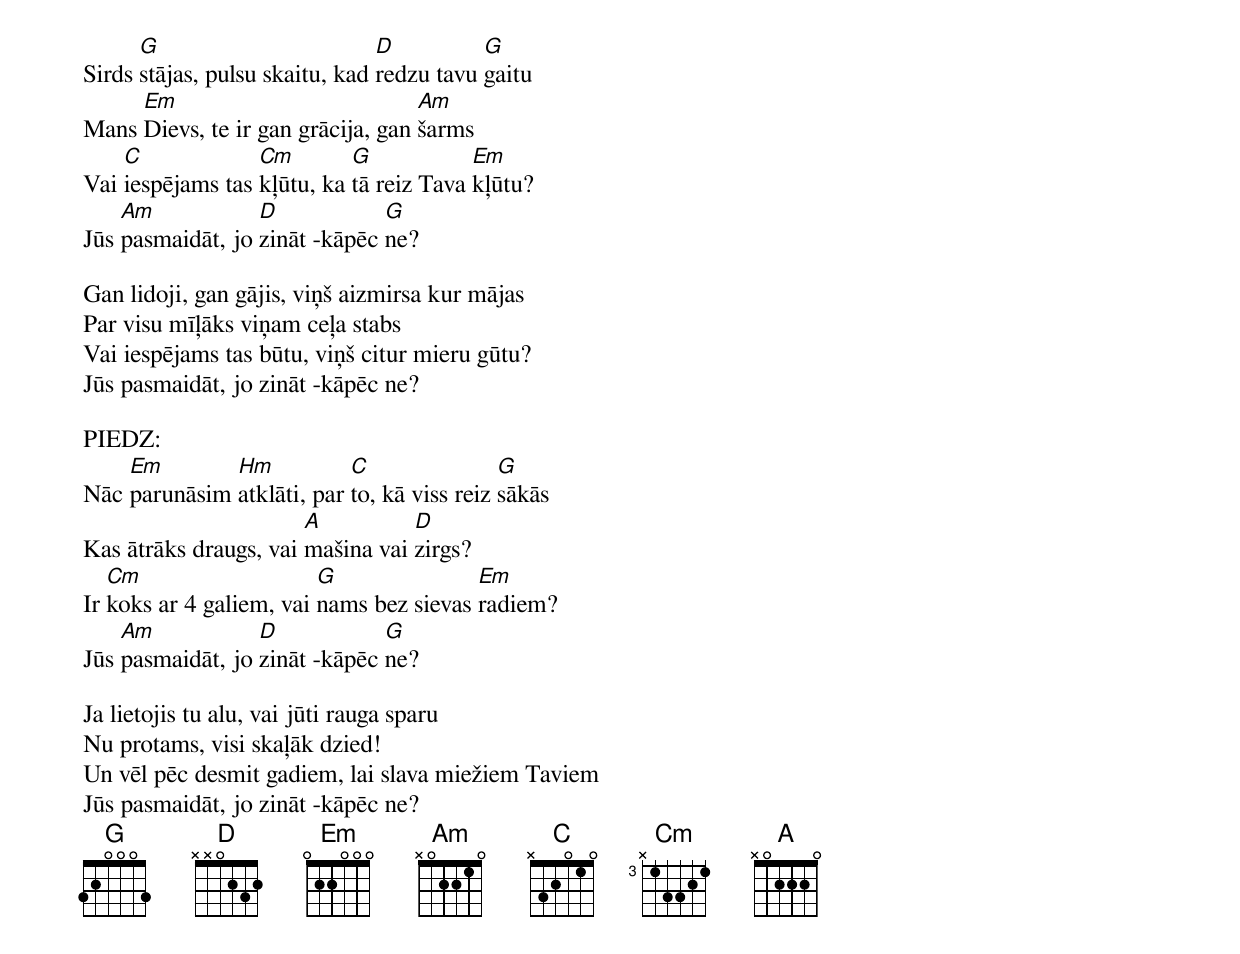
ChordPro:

Sirds [G]stājas, pulsu skaitu, kad [D]redzu tavu [G]gaitu
Mans [Em]Dievs, te ir gan grācija, gan [Am]šarms
Vai [C]iespējams tas [Cm]kļūtu, ka [G]tā reiz Tava [Em]kļūtu?
Jūs [Am]pasmaidāt, jo [D]zināt -kāpēc [G]ne?

Gan lidoji, gan gājis, viņš aizmirsa kur mājas
Par visu mīļāks viņam ceļa stabs
Vai iespējams tas būtu, viņš citur mieru gūtu?
Jūs pasmaidāt, jo zināt -kāpēc ne?

PIEDZ:
Nāc [Em]parunāsim [Hm]atklāti, par [C]to, kā viss reiz [G]sākās
Kas ātrāks draugs, vai [A]mašina vai [D]zirgs?
Ir [Cm]koks ar 4 galiem, vai [G]nams bez sievas [Em]radiem?
Jūs [Am]pasmaidāt, jo [D]zināt -kāpēc [G]ne?

Ja lietojis tu alu, vai jūti rauga sparu
Nu protams, visi skaļāk dzied!
Un vēl pēc desmit gadiem, lai slava miežiem Taviem
Jūs pasmaidāt, jo zināt -kāpēc ne?
